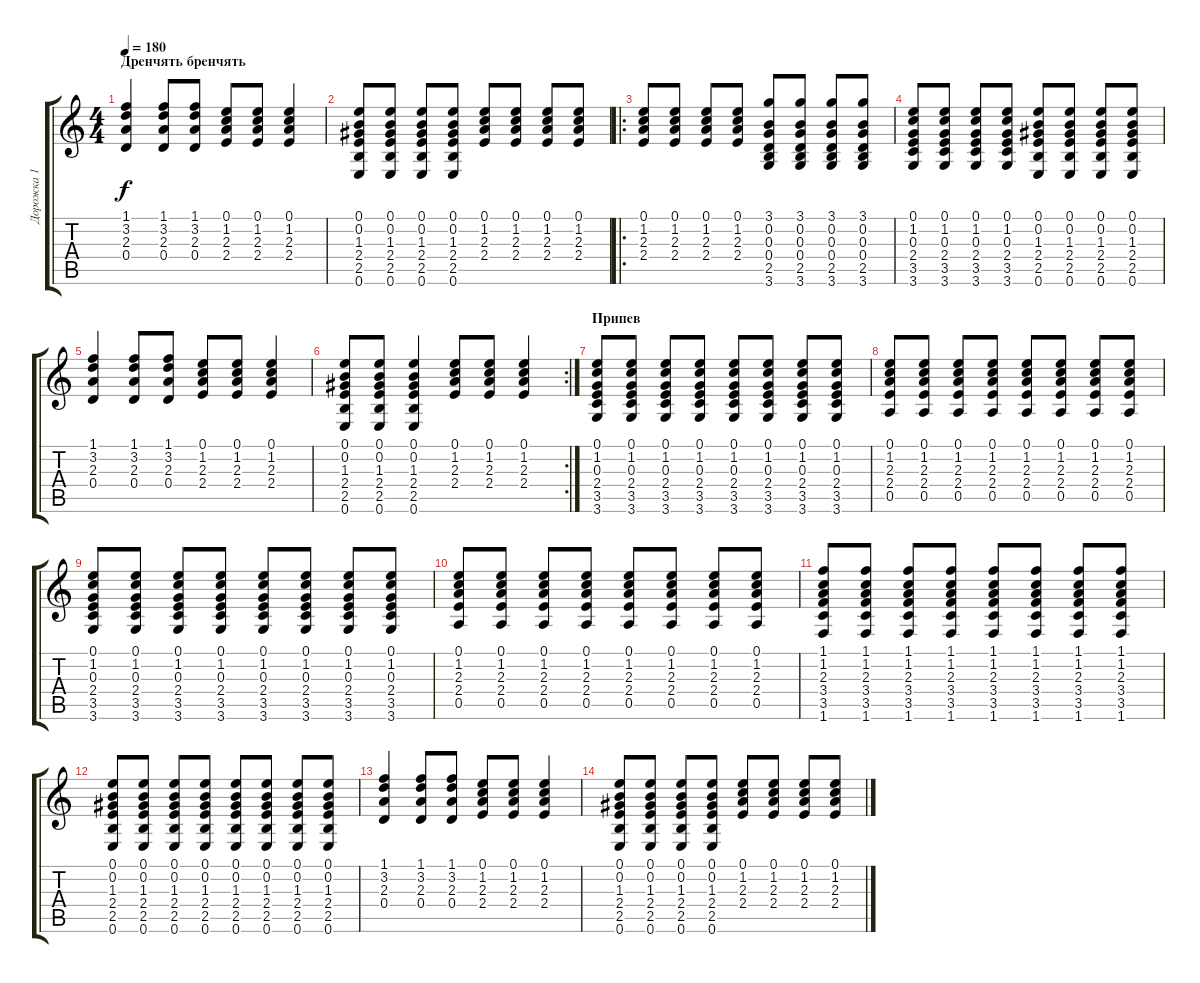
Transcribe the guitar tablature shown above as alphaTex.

\track ("Дорожка 1" "Дорожка 1") {instrument acousticguitarnylon}
\staff {score tabs}
\tuning (E4 B3 G3 D3 A2 E2) {hide}
\ts (4 4)
\section ("" "Дренчять бренчять")
\tempo 180
\clef g2
\ks c
(1.1 3.2 2.3 0.4).4{dy f} (1.1 3.2 2.3 0.4).8 (1.1 3.2 2.3 0.4).8 (0.1 1.2 2.3 2.4).8 (0.1 1.2 2.3 2.4).8 (0.1 1.2 2.3 2.4).4 |
(0.1 0.2 1.3 2.4 2.5 0.6).8 (0.1 0.2 1.3 2.4 2.5 0.6).8 (0.1 0.2 1.3 2.4 2.5 0.6).8 (0.1 0.2 1.3 2.4 2.5 0.6).8 (0.1 1.2 2.3 2.4).8 (0.1 1.2 2.3 2.4).8 (0.1 1.2 2.3 2.4).8 (0.1 1.2 2.3 2.4).8 |
\ro
(0.1 1.2 2.3 2.4).8 (0.1 1.2 2.3 2.4).8 (0.1 1.2 2.3 2.4).8 (0.1 1.2 2.3 2.4).8 (3.1 0.2 0.3 0.4 2.5 3.6).8 (3.1 0.2 0.3 0.4 2.5 3.6).8 (3.1 0.2 0.3 0.4 2.5 3.6).8 (3.1 0.2 0.3 0.4 2.5 3.6).8 |
(0.1 1.2 0.3 2.4 3.5 3.6).8 (0.1 1.2 0.3 2.4 3.5 3.6).8 (0.1 1.2 0.3 2.4 3.5 3.6).8 (0.1 1.2 0.3 2.4 3.5 3.6).8 (0.1 0.2 1.3 2.4 2.5 0.6).8 (0.1 0.2 1.3 2.4 2.5 0.6).8 (0.1 0.2 1.3 2.4 2.5 0.6).8 (0.1 0.2 1.3 2.4 2.5 0.6).8 |
(1.1 3.2 2.3 0.4).4 (1.1 3.2 2.3 0.4).8 (1.1 3.2 2.3 0.4).8 (0.1 1.2 2.3 2.4).8 (0.1 1.2 2.3 2.4).8 (0.1 1.2 2.3 2.4).4 |
\rc 2
(0.1 0.2 1.3 2.4 2.5 0.6).8 (0.1 0.2 1.3 2.4 2.5 0.6).8 (0.1 0.2 1.3 2.4 2.5 0.6).4 (0.1 1.2 2.3 2.4).8 (0.1 1.2 2.3 2.4).8 (0.1 1.2 2.3 2.4).4 |
\section ("" "Припев")
(0.1 1.2 0.3 2.4 3.5 3.6).8 (0.1 1.2 0.3 2.4 3.5 3.6).8 (0.1 1.2 0.3 2.4 3.5 3.6).8 (0.1 1.2 0.3 2.4 3.5 3.6).8 (0.1 1.2 0.3 2.4 3.5 3.6).8 (0.1 1.2 0.3 2.4 3.5 3.6).8 (0.1 1.2 0.3 2.4 3.5 3.6).8 (0.1 1.2 0.3 2.4 3.5 3.6).8 |
(0.1 1.2 2.3 2.4 0.5).8 (0.1 1.2 2.3 2.4 0.5).8 (0.1 1.2 2.3 2.4 0.5).8 (0.1 1.2 2.3 2.4 0.5).8 (0.1 1.2 2.3 2.4 0.5).8 (0.1 1.2 2.3 2.4 0.5).8 (0.1 1.2 2.3 2.4 0.5).8 (0.1 1.2 2.3 2.4 0.5).8 |
(0.1 1.2 0.3 2.4 3.5 3.6).8 (0.1 1.2 0.3 2.4 3.5 3.6).8 (0.1 1.2 0.3 2.4 3.5 3.6).8 (0.1 1.2 0.3 2.4 3.5 3.6).8 (0.1 1.2 0.3 2.4 3.5 3.6).8 (0.1 1.2 0.3 2.4 3.5 3.6).8 (0.1 1.2 0.3 2.4 3.5 3.6).8 (0.1 1.2 0.3 2.4 3.5 3.6).8 |
(0.1 1.2 2.3 2.4 0.5).8 (0.1 1.2 2.3 2.4 0.5).8 (0.1 1.2 2.3 2.4 0.5).8 (0.1 1.2 2.3 2.4 0.5).8 (0.1 1.2 2.3 2.4 0.5).8 (0.1 1.2 2.3 2.4 0.5).8 (0.1 1.2 2.3 2.4 0.5).8 (0.1 1.2 2.3 2.4 0.5).8 |
(1.1 1.2 2.3 3.4 3.5 1.6).8 (1.1 1.2 2.3 3.4 3.5 1.6).8 (1.1 1.2 2.3 3.4 3.5 1.6).8 (1.1 1.2 2.3 3.4 3.5 1.6).8 (1.1 1.2 2.3 3.4 3.5 1.6).8 (1.1 1.2 2.3 3.4 3.5 1.6).8 (1.1 1.2 2.3 3.4 3.5 1.6).8 (1.1 1.2 2.3 3.4 3.5 1.6).8 |
(0.1 0.2 1.3 2.4 2.5 0.6).8 (0.1 0.2 1.3 2.4 2.5 0.6).8 (0.1 0.2 1.3 2.4 2.5 0.6).8 (0.1 0.2 1.3 2.4 2.5 0.6).8 (0.1 0.2 1.3 2.4 2.5 0.6).8 (0.1 0.2 1.3 2.4 2.5 0.6).8 (0.1 0.2 1.3 2.4 2.5 0.6).8 (0.1 0.2 1.3 2.4 2.5 0.6).8 |
(1.1 3.2 2.3 0.4).4 (1.1 3.2 2.3 0.4).8 (1.1 3.2 2.3 0.4).8 (0.1 1.2 2.3 2.4).8 (0.1 1.2 2.3 2.4).8 (0.1 1.2 2.3 2.4).4 |
(0.1 0.2 1.3 2.4 2.5 0.6).8 (0.1 0.2 1.3 2.4 2.5 0.6).8 (0.1 0.2 1.3 2.4 2.5 0.6).8 (0.1 0.2 1.3 2.4 2.5 0.6).8 (0.1 1.2 2.3 2.4).8 (0.1 1.2 2.3 2.4).8 (0.1 1.2 2.3 2.4).8 (0.1 1.2 2.3 2.4).8
